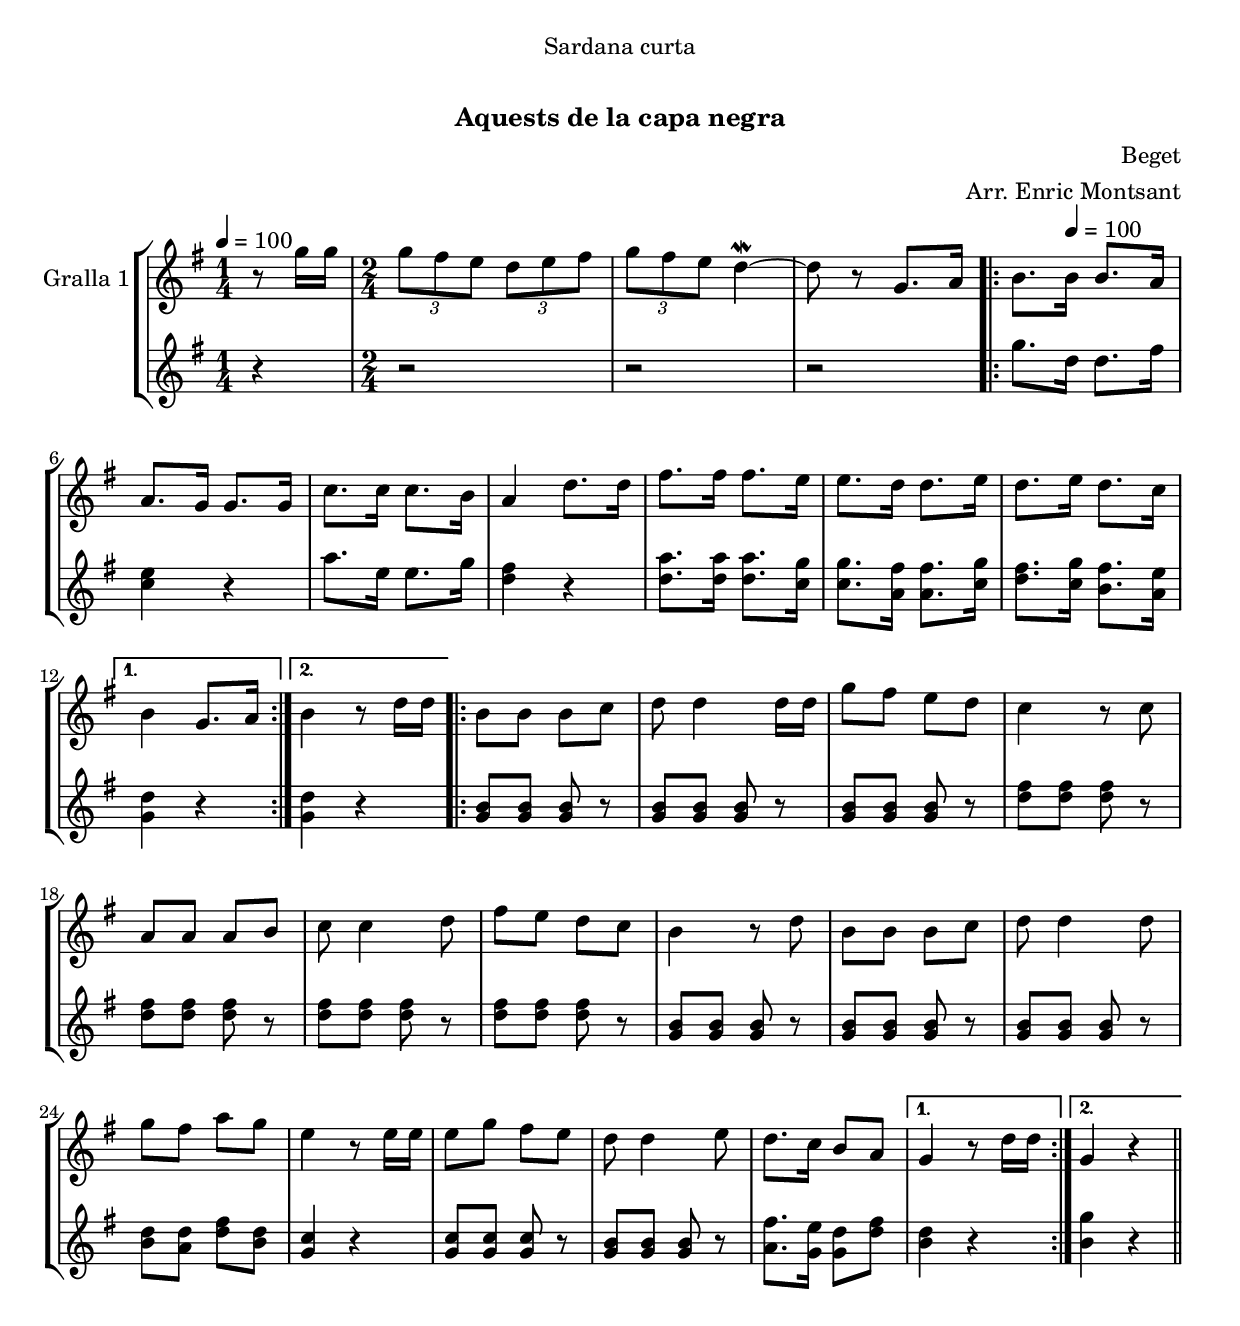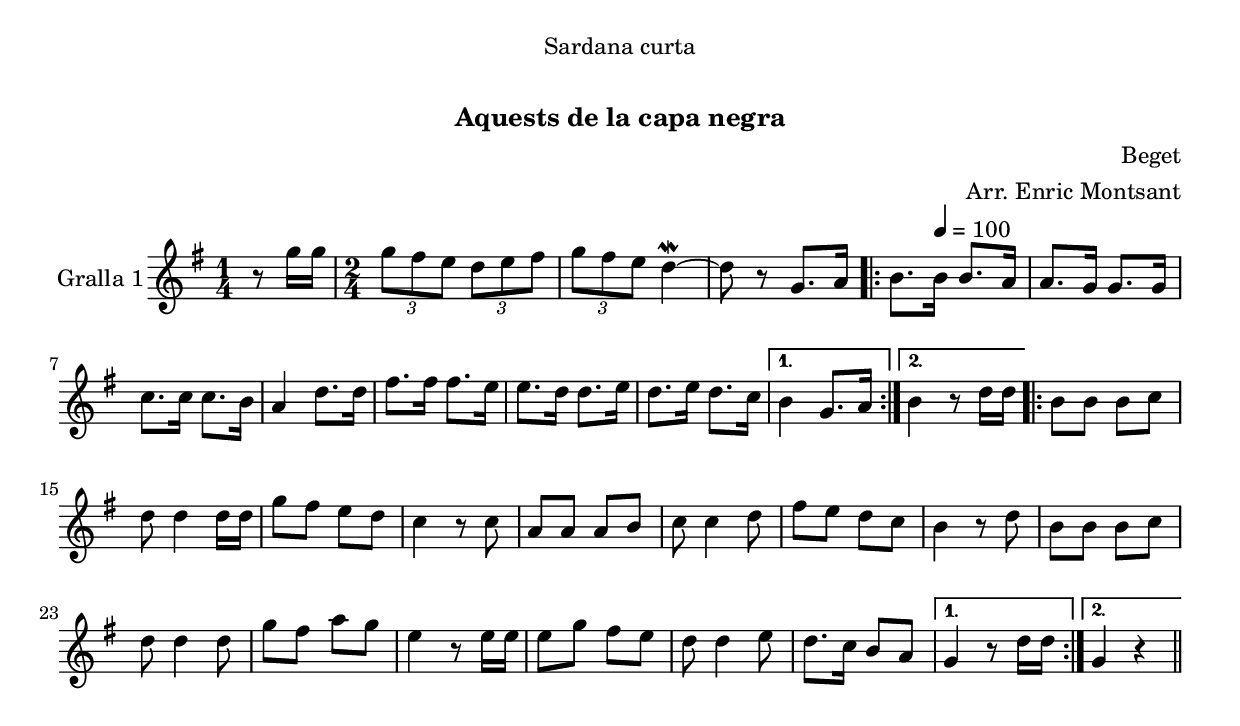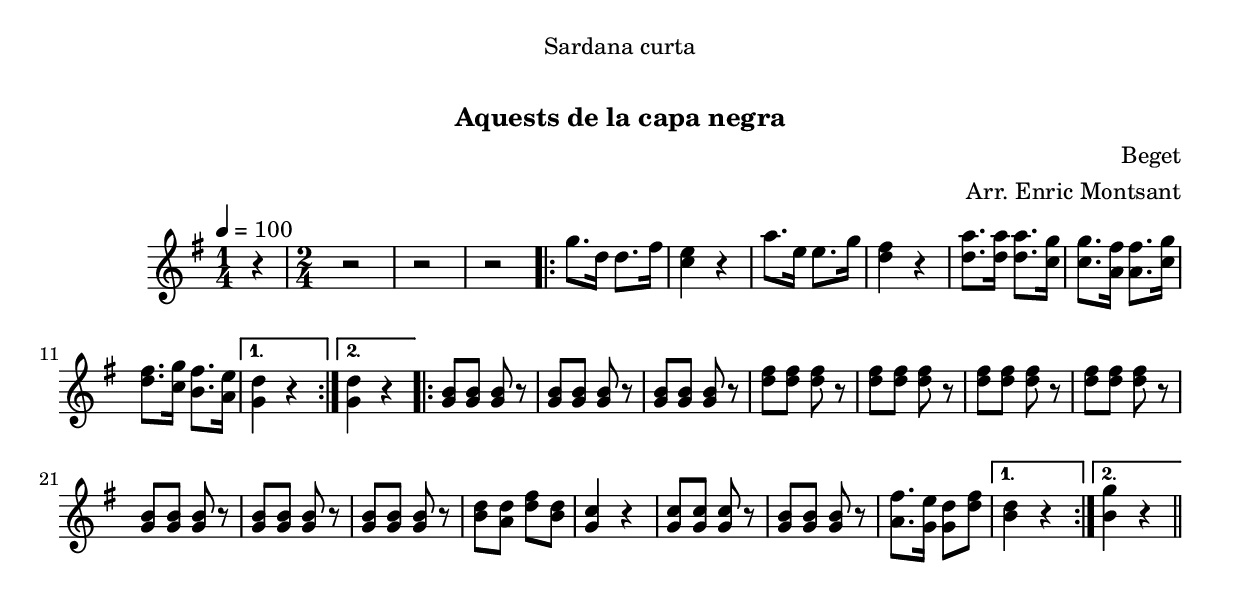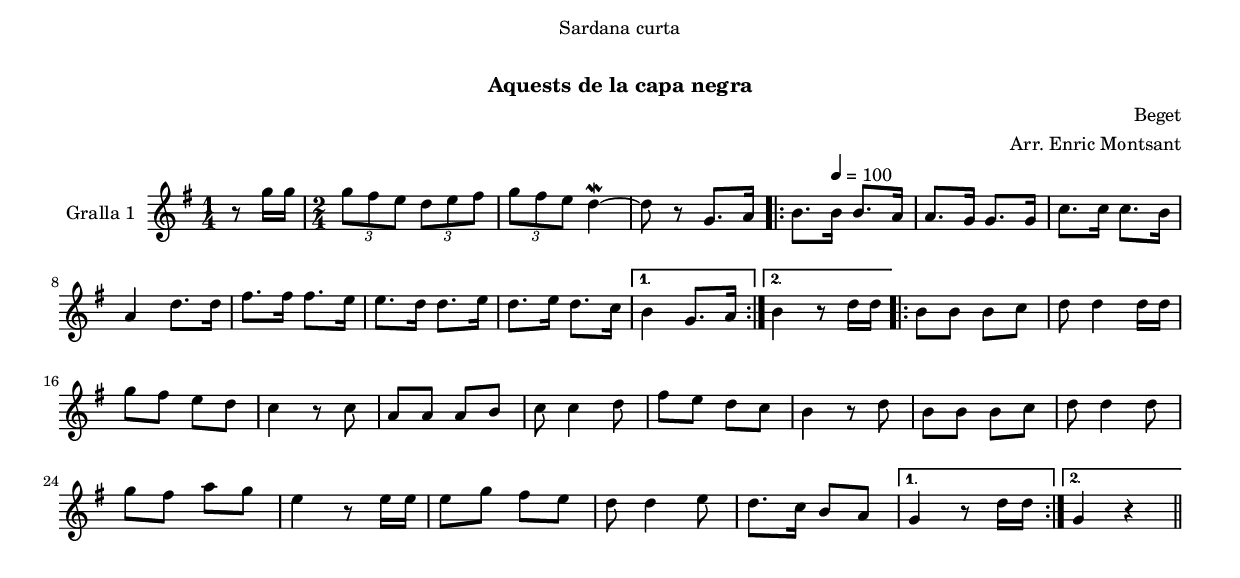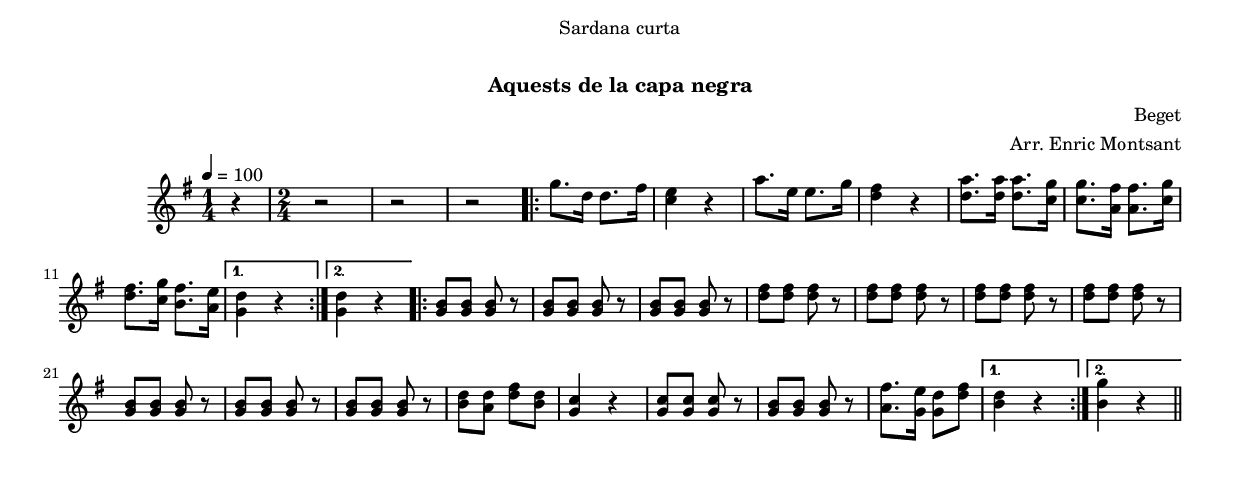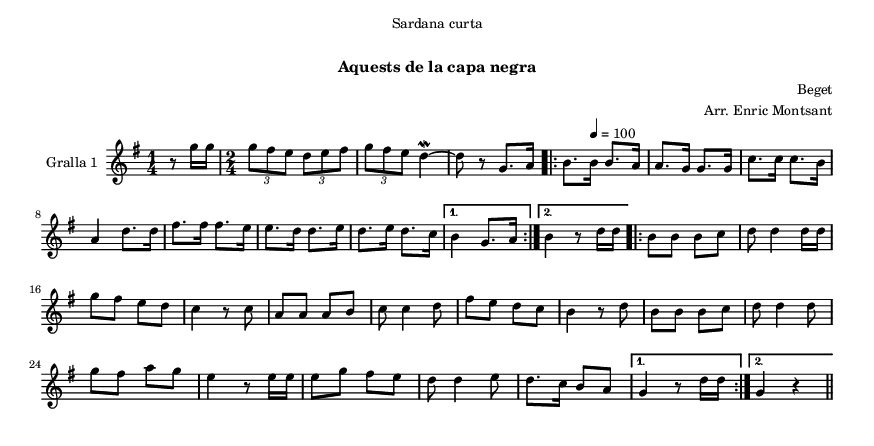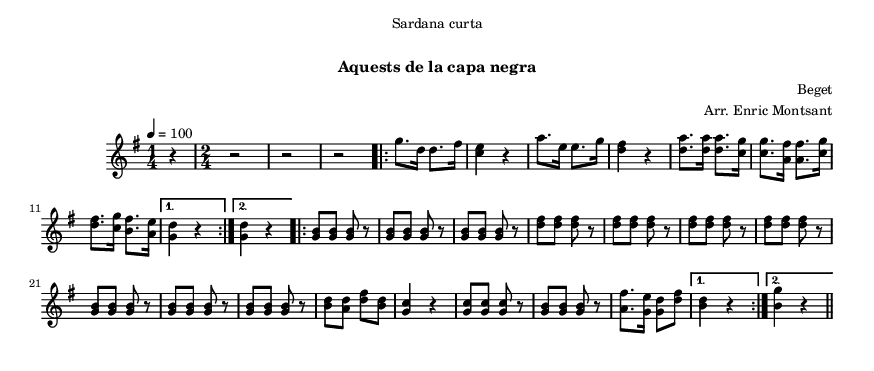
\version "2.16.0"

\header {
  dedication="Sardana curta"
  title="          "
  subtitle="Aquests de la capa negra"
  subsubtitle=""
  poet=""
  meter=""
  piece=""
  composer="Beget"
  arranger="Arr. Enric Montsant"
  opus=""
  instrument=""
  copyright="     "
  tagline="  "
}

liniaroAa =
\relative g''
{
  \clef treble
  \key g \major
  \time 1/4
  r8 g16 g  |
  \time 2/4   \times 2/3 { g8 fis e } \times 2/3 { d e fis }  |
  \times 2/3 { g8 fis e } d4 ~ \mordent  |
  d8 r g,8. a16  |
  %05
  \repeat volta 2 { b8. \tempo 4 = 100 b16 b8. a16  |
  a8. g16 g8. g16  |
  c8. c16 c8. b16  |
  a4 d8. d16  |
  fis8. fis16 fis8. e16  |
  %10
  e8. d16 d8. e16  |
  d8. e16 d8. c16 }
  \alternative { { b4 g8. a16 }
  { b4 r8 d16 d } }
  \repeat volta 2 { b8 b b c  |
  %15
  d8 d4 d16 d  |
  g8 fis e d  |
  c4 r8 c  |
  a8 a a b  |
  c8 c4 d8  |
  %20
  fis8 e d c  |
  b4 r8 d  |
  b8 b b c  |
  d8 d4 d8  |
  g8 fis a g  |
  %25
  e4 r8 e16 e  |
  e8 g fis e  |
  d8 d4 e8  |
  d8. c16 b8 a }
  \alternative { { g4 r8 d'16 d }
  %30
  { g,4 r } } \bar "||"
}

liniaroAb =
\relative g''
{
  \tempo 4 = 100
  \clef treble
  \key g \major
  \time 1/4
  r4  |
  \time 2/4   r2  |
  r2  |
  r2  |
  %05
  \repeat volta 2 { g8. d16 d8. fis16  |
  <c e>4 r  |
  a'8. e16 e8. g16  |
  <d fis>4 r  |
  <d a'>8. <d a'>16 <d a'>8. <c g'>16  |
  %10
  <c g'>8. <a fis'>16 <a fis'>8. <c g'>16  |
  <d fis>8. <c g'>16 <b fis'>8. <a e'>16 }
  \alternative { { <g d'>4 r }
  { <g d'>4 r } }
  \repeat volta 2 { <g b>8 <g b> <g b> r  |
  %15
  <g b>8 <g b> <g b> r  |
  <g b>8 <g b> <g b> r  |
  <d' fis>8 <d fis> <d fis> r  |
  <d fis>8 <d fis> <d fis> r  |
  <d fis>8 <d fis> <d fis> r  |
  %20
  <d fis>8 <d fis> <d fis> r  |
  <g, b>8 <g b> <g b> r  |
  <g b>8 <g b> <g b> r  |
  <g b>8 <g b> <g b> r  |
  <b d>8 <a d> <d fis> <b d>  |
  %25
  <g c>4 r  |
  <g c>8 <g c> <g c> r  |
  <g b>8 <g b> <g b> r  |
  <a fis'>8. <g e'>16 <g d'>8 <d' fis> }
  \alternative { { <b d>4 r }
  %30
  { <b g'>4 r } } \bar "||"
}

\book {

\paper {
  print-page-number = false
  #(set-paper-size "a4")
  #(layout-set-staff-size 20)
}

\bookpart {
  \score {
    \new StaffGroup {
      \override Score.RehearsalMark #'self-alignment-X = #LEFT
      <<
        \new Staff \with {instrumentName = #"Gralla 1" } \liniaroAa
        \new Staff \with {instrumentName = #"" } \liniaroAb
      >>
    }
    \layout {}
  }\score { \unfoldRepeats
    \new StaffGroup {
      \override Score.RehearsalMark #'self-alignment-X = #LEFT
      <<
        \new Staff \with {instrumentName = #"Gralla 1" } \liniaroAa
        \new Staff \with {instrumentName = #"" } \liniaroAb
      >>
    }
    \midi {}
  }
}

\bookpart {
  \header {}
  \score {
    \new StaffGroup {
      \override Score.RehearsalMark #'self-alignment-X = #LEFT
      <<
        \new Staff \with {instrumentName = #"Gralla 1" } \liniaroAa
      >>
    }
    \layout {}
  }\score { \unfoldRepeats
    \new StaffGroup {
      \override Score.RehearsalMark #'self-alignment-X = #LEFT
      <<
        \new Staff \with {instrumentName = #"Gralla 1" } \liniaroAa
      >>
    }
    \midi {}
  }
}

\bookpart {
  \header {}
  \score {
    \new StaffGroup {
      \override Score.RehearsalMark #'self-alignment-X = #LEFT
      <<
        \new Staff \with {instrumentName = #"" } \liniaroAb
      >>
    }
    \layout {}
  }\score { \unfoldRepeats
    \new StaffGroup {
      \override Score.RehearsalMark #'self-alignment-X = #LEFT
      <<
        \new Staff \with {instrumentName = #"" } \liniaroAb
      >>
    }
    \midi {}
  }
}

}

\book {

\paper {
  print-page-number = false
  #(set-paper-size "a5landscape")
  #(layout-set-staff-size 16)
}

\bookpart {
  \header {}
  \score {
    \new StaffGroup {
      \override Score.RehearsalMark #'self-alignment-X = #LEFT
      <<
        \new Staff \with {instrumentName = #"Gralla 1" } \liniaroAa
      >>
    }
    \layout {}
  }
}

\bookpart {
  \header {}
  \score {
    \new StaffGroup {
      \override Score.RehearsalMark #'self-alignment-X = #LEFT
      <<
        \new Staff \with {instrumentName = #"" } \liniaroAb
      >>
    }
    \layout {}
  }
}

}

\book {

\paper {
  print-page-number = false
  #(set-paper-size "a6landscape")
  #(layout-set-staff-size 12)
}

\bookpart {
  \header {}
  \score {
    \new StaffGroup {
      \override Score.RehearsalMark #'self-alignment-X = #LEFT
      <<
        \new Staff \with {instrumentName = #"Gralla 1" } \liniaroAa
      >>
    }
    \layout {}
  }
}

\bookpart {
  \header {}
  \score {
    \new StaffGroup {
      \override Score.RehearsalMark #'self-alignment-X = #LEFT
      <<
        \new Staff \with {instrumentName = #"" } \liniaroAb
      >>
    }
    \layout {}
  }
}

}

